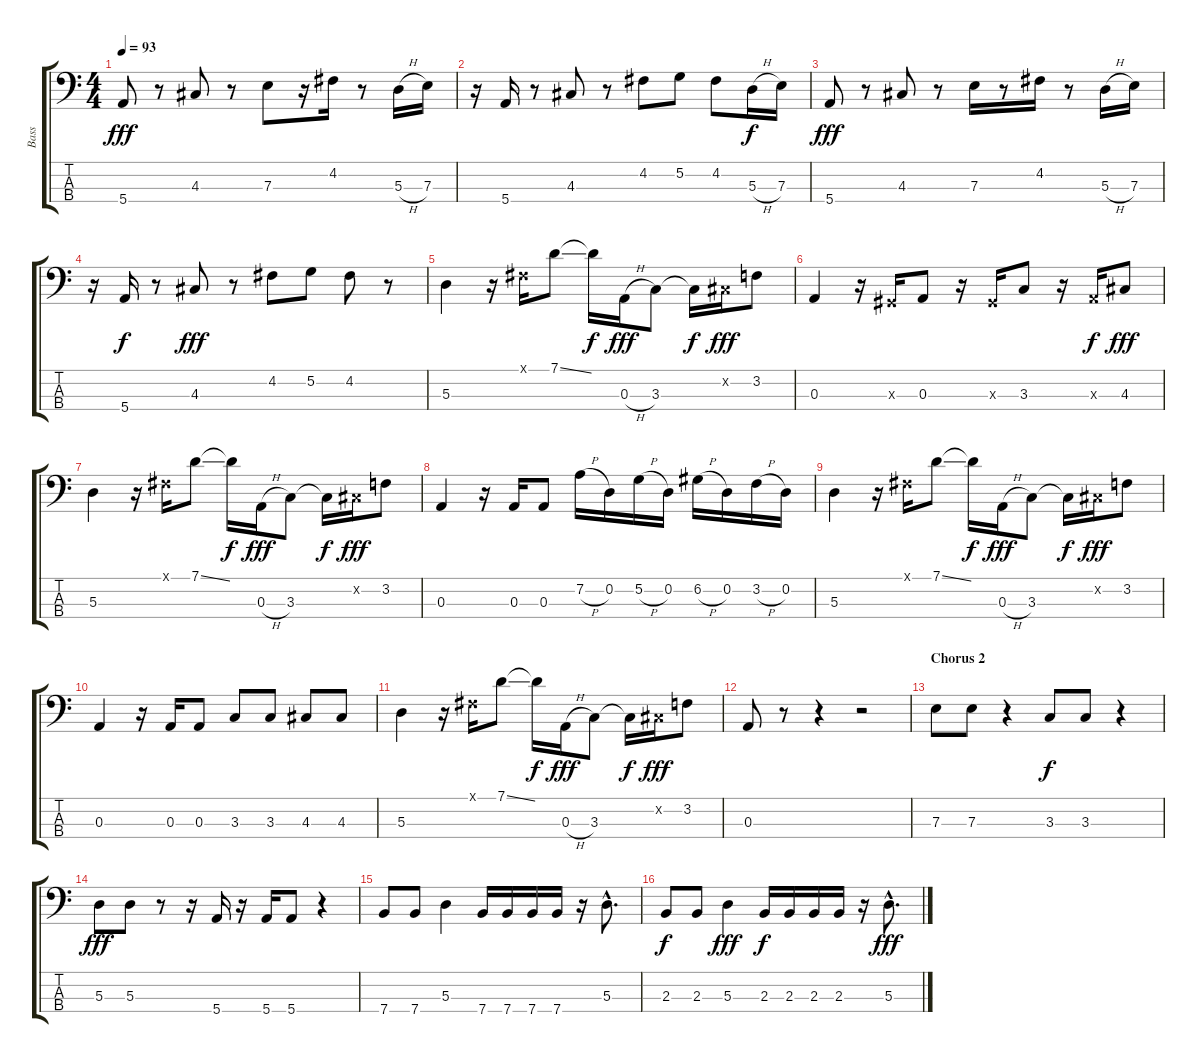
\track ("Bass" "Bass") {instrument electricbassfinger}
\staff {score tabs}
\tuning (G2 D2 A1 E1) {hide}
\ts (4 4)
\tempo 93
\clef f4
\ks c
5.4.8{dy fff} r.8 4.3.8 r.8 7.3.8 r.16 4.2.16 r.8 5.3{h}.16 7.3.16 |
r.16 5.4.16 r.8 4.3.8 r.8 4.2.8 5.2.8 4.2.8 5.3{h}.16{dy f} 7.3.16 |
5.4.8{dy fff} r.8 4.3.8 r.8 7.3.16 r.8 4.2.16 r.8 5.3{h}.16 7.3.16 |
r.16 5.4.16{dy f} r.8 4.3.8{dy fff} r.8 4.2.8 5.2.8 4.2.8 r.8 |
5.3.4 r.16 -1.1{x}.16 7.1{ss}.8 7.1{t}.16{dy f} 0.3{h}.16{dy fff} 3.3.8 3.3{t}.16{dy f} -1.2{x}.16{dy fff} 3.2.8 |
0.3.4 r.16 -1.3{x}.16 0.3.8 r.16 -1.3{x}.16 3.3.8 r.16 0.3{x}.16{dy f} 4.3.8{dy fff} |
5.3.4 r.16 -1.1{x}.16 7.1{ss}.8 7.1{t}.16{dy f} 0.3{h}.16{dy fff} 3.3.8 3.3{t}.16{dy f} -1.2{x}.16{dy fff} 3.2.8 |
0.3.4 r.16 0.3.16 0.3.8 7.2{h}.16 0.2.16 5.2{h}.16 0.2.16 6.2{h}.16 0.2.16 3.2{h}.16 0.2.16 |
5.3.4 r.16 -1.1{x}.16 7.1{ss}.8 7.1{t}.16{dy f} 0.3{h}.16{dy fff} 3.3.8 3.3{t}.16{dy f} -1.2{x}.16{dy fff} 3.2.8 |
0.3.4 r.16 0.3.16 0.3.8 3.3.8 3.3.8 4.3.8 4.3.8 |
5.3.4 r.16 -1.1{x}.16 7.1{ss}.8 7.1{t}.16{dy f} 0.3{h}.16{dy fff} 3.3.8 3.3{t}.16{dy f} -1.2{x}.16{dy fff} 3.2.8 |
0.3.8 r.8 r.4 r.2 |
\section ("" "Chorus 2")
7.3.8 7.3.8 r.4 3.3.8{dy f} 3.3.8 r.4 |
5.3.8{dy fff} 5.3.8 r.8 r.16 5.4.16 r.16 5.4.16 5.4.8 r.4 |
7.4.8 7.4.8 5.3.4 7.4.16 7.4.16 7.4.16 7.4.16 r.16 5.3{hac}.8{d} |
2.3.8{dy f} 2.3.8 5.3.4{dy fff} 2.3.16{dy f} 2.3.16 2.3.16 2.3.16 r.16 5.3{hac}.8{d dy fff}
